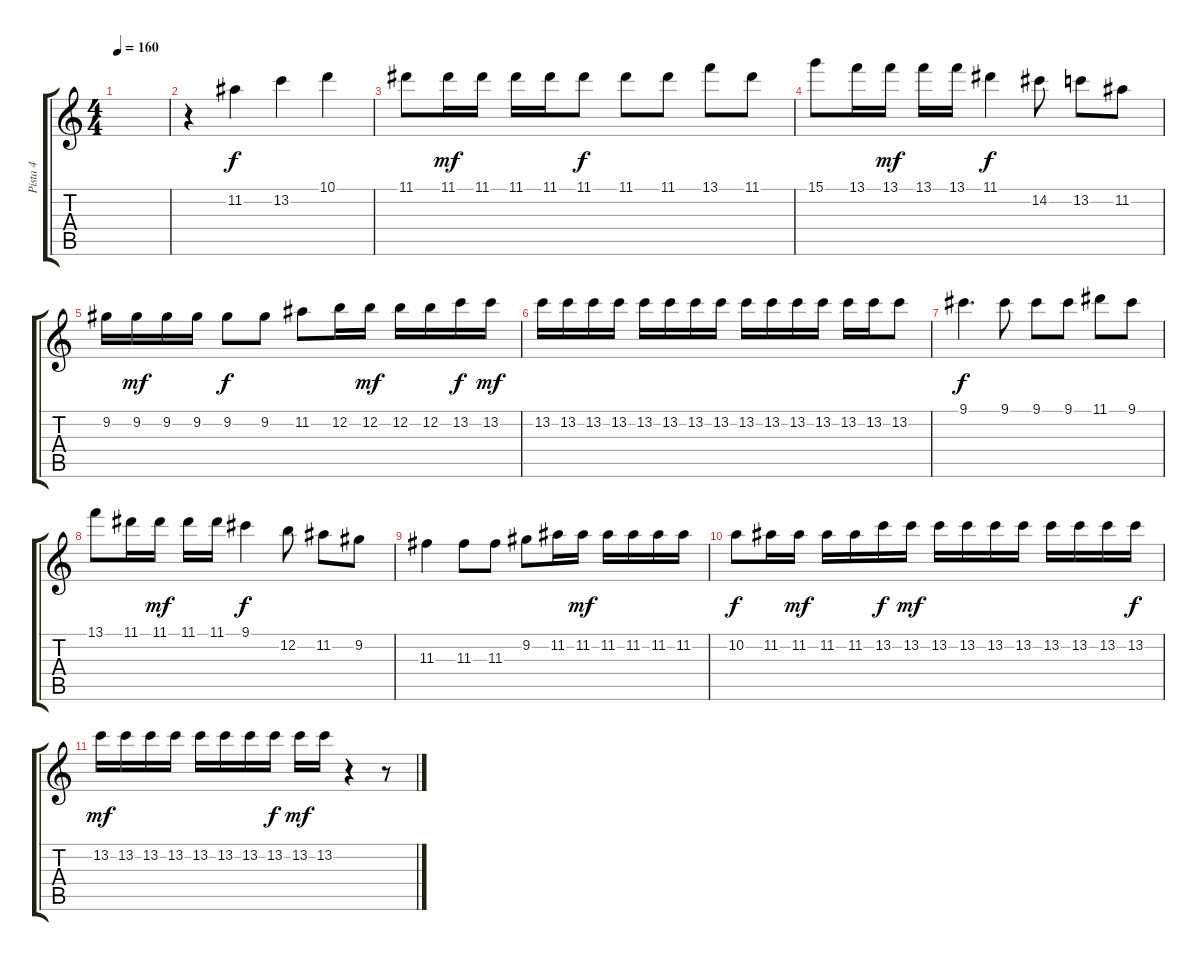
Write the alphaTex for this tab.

\track ("Pista 4" "Pista 4") {instrument acousticguitarsteel}
\staff {score tabs}
\tuning (E4 B3 G3 D3 A2 E2) {hide}
\ts (4 4)
\tempo 160
\clef g2
\ks c
|
r.4 11.2.4 13.2.4 10.1.4 |
11.1.8 11.1.16{dy mf} 11.1.16 11.1.16 11.1.16 11.1.8{dy f} 11.1.8 11.1.8 13.1.8 11.1.8 |
15.1.8 13.1.16 13.1.16{dy mf} 13.1.16 13.1.16 11.1.4{dy f} 14.2.8 13.2.8 11.2.8 |
9.2.16 9.2.16{dy mf} 9.2.16 9.2.16 9.2.8{dy f} 9.2.8 11.2.8 12.2.16 12.2.16{dy mf} 12.2.16 12.2.16 13.2.16{dy f} 13.2.16{dy mf} |
13.2.16 13.2.16 13.2.16 13.2.16 13.2.16 13.2.16 13.2.16 13.2.16 13.2.16 13.2.16 13.2.16 13.2.16 13.2.16 13.2.16 13.2.8 |
9.1.4{d dy f} 9.1.8 9.1.8 9.1.8 11.1.8 9.1.8 |
13.1.8 11.1.16 11.1.16{dy mf} 11.1.16 11.1.16 9.1.4{dy f} 12.2.8 11.2.8 9.2.8 |
11.3.4 11.3.8 11.3.8 9.2.8 11.2.16 11.2.16{dy mf} 11.2.16 11.2.16 11.2.16 11.2.16 |
10.2.8{dy f} 11.2.16 11.2.16{dy mf} 11.2.16 11.2.16 13.2.16{dy f} 13.2.16{dy mf} 13.2.16 13.2.16 13.2.16 13.2.16 13.2.16 13.2.16 13.2.16 13.2.16{dy f} |
13.2.16{dy mf} 13.2.16 13.2.16 13.2.16 13.2.16 13.2.16 13.2.16 13.2.16{dy f} 13.2.16{dy mf} 13.2.16 r.4 r.8
